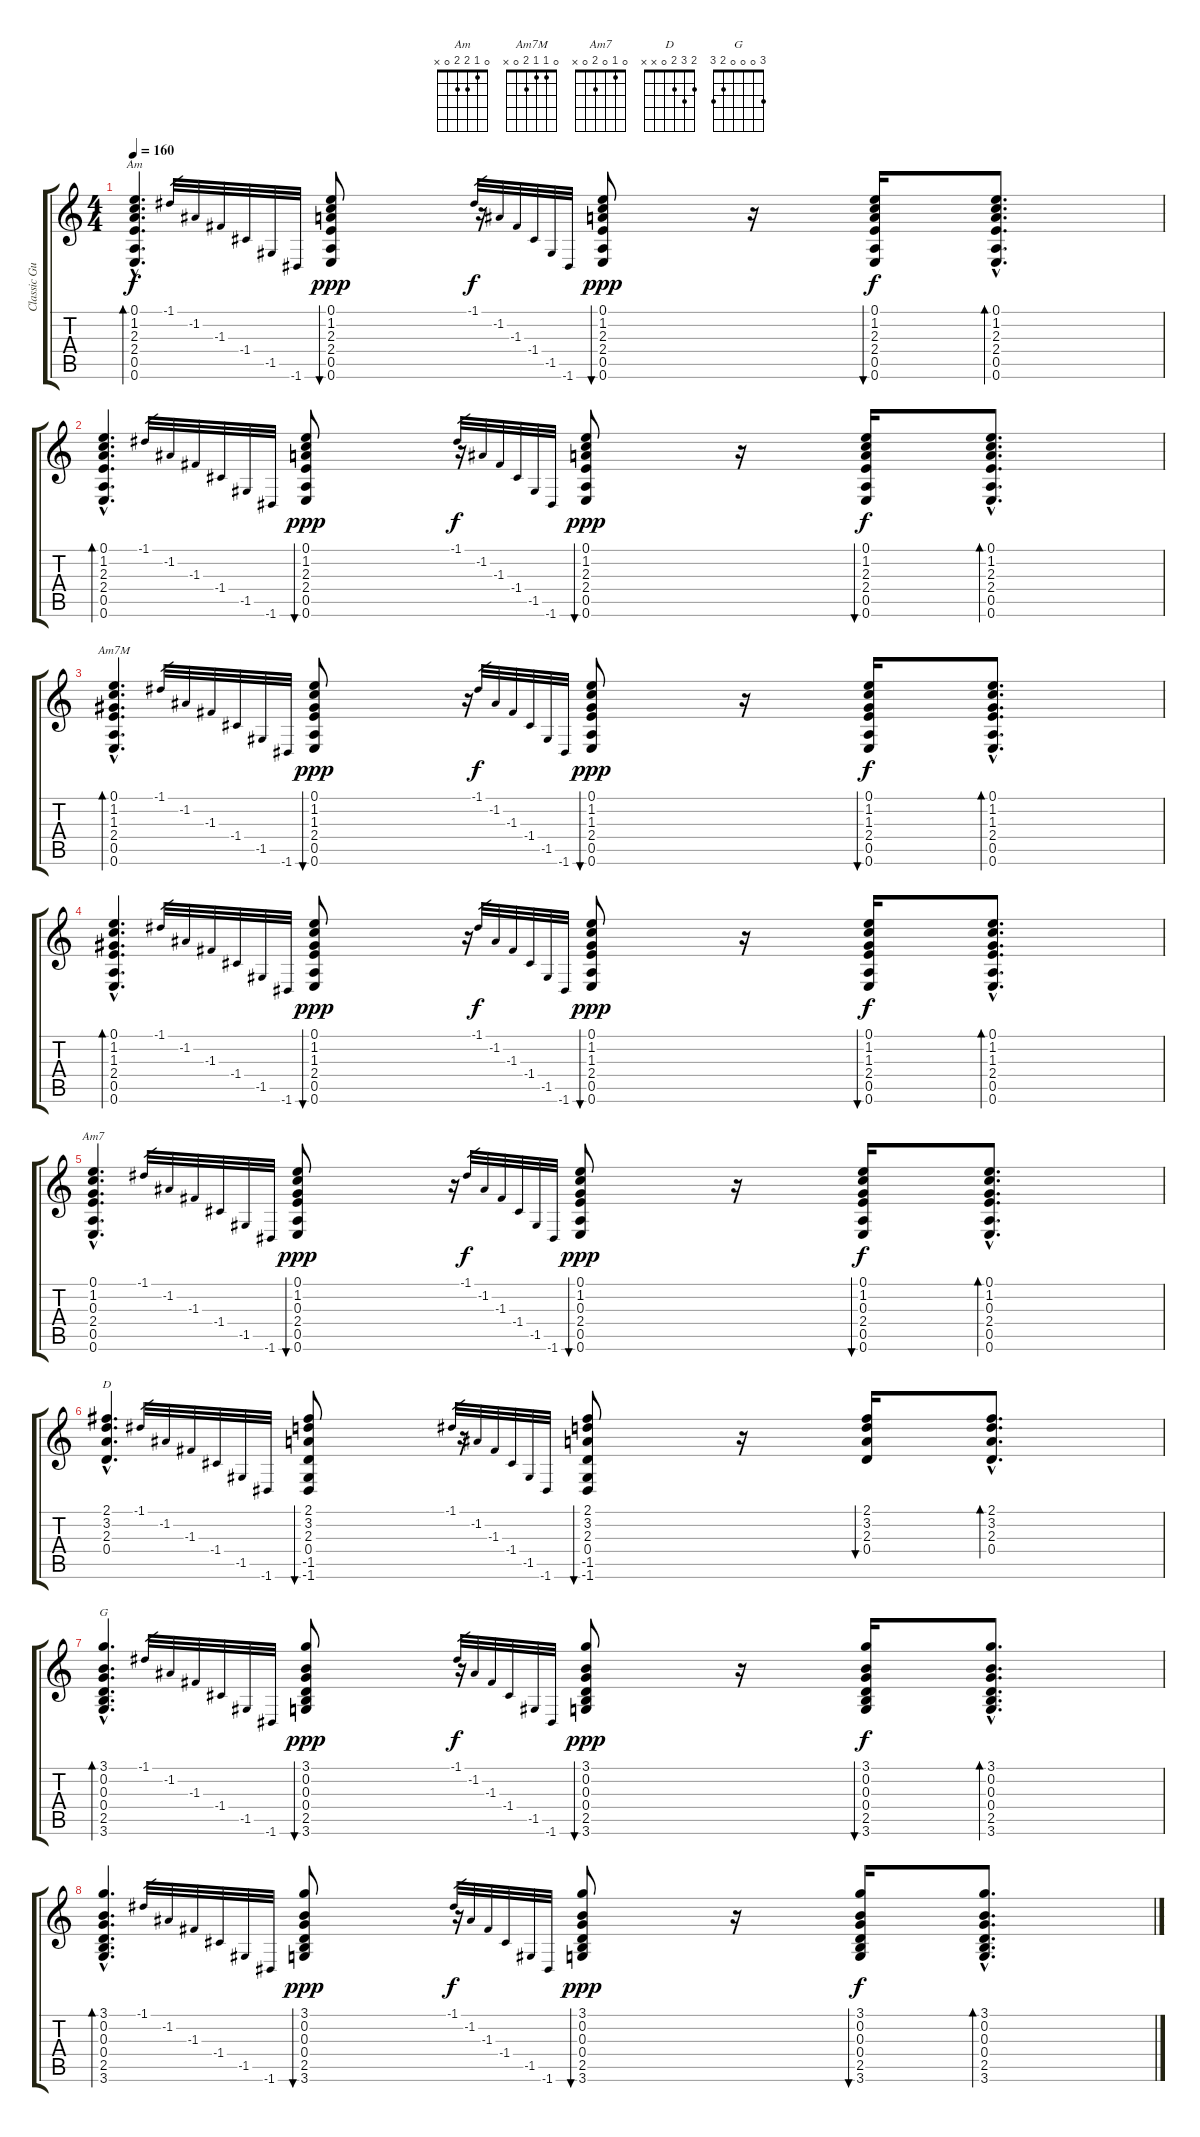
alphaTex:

\track ("Classic Guitar" "Classic Gu") {instrument acousticguitarnylon}
\staff {score tabs}
\tuning (E4 B3 G3 D3 A2 E2) {hide}
\chord ("Am" 0 1 2 2 0 x)
\chord ("Am7M" 0 1 1 2 0 x)
\chord ("Am7" 0 1 0 2 0 x)
\chord ("D" 2 3 2 0 x x)
\chord ("G" 3 0 0 0 2 3)
\ts (4 4)
\tempo 160
\clef g2
\ks c
(0.1{hac} 1.2{hac} 2.3{hac} 2.4{hac} 0.5{hac} 0.6{hac}).4{d bd 240 ch "Am" dy f} -1.1.32{gr} -1.2.32{gr} -1.3.32{gr} -1.4.32{gr} -1.5.32{gr} -1.6.32{gr} (0.1 1.2 2.3 2.4 0.5 0.6).8{bu 30 dy ppp} r.16 -1.1.32{gr dy f} -1.2.32{gr} -1.3.32{gr} -1.4.32{gr} -1.5.32{gr} -1.6.32{gr} (0.1 1.2 2.3 2.4 0.5 0.6).8{bu 30 dy ppp} r.16 (0.1 1.2 2.3 2.4 0.5 0.6).16{bu 30 dy f} (0.1{hac} 1.2{hac} 2.3{hac} 2.4{hac} 0.5{hac} 0.6{hac}).8{d bd 120} |
(0.1{hac} 1.2{hac} 2.3{hac} 2.4{hac} 0.5{hac} 0.6{hac}).4{d bd 240} -1.1.32{gr} -1.2.32{gr} -1.3.32{gr} -1.4.32{gr} -1.5.32{gr} -1.6.32{gr} (0.1 1.2 2.3 2.4 0.5 0.6).8{bu 30 dy ppp} r.16 -1.1.32{gr dy f} -1.2.32{gr} -1.3.32{gr} -1.4.32{gr} -1.5.32{gr} -1.6.32{gr} (0.1 1.2 2.3 2.4 0.5 0.6).8{bu 30 dy ppp} r.16 (0.1 1.2 2.3 2.4 0.5 0.6).16{bu 30 dy f} (0.1{hac} 1.2{hac} 2.3{hac} 2.4{hac} 0.5{hac} 0.6{hac}).8{d bd 120} |
(0.1{hac} 1.2{hac} 1.3{hac} 2.4{hac} 0.5{hac} 0.6{hac}).4{d bd 240 ch "Am7M"} -1.1.32{gr} -1.2.32{gr} -1.3.32{gr} -1.4.32{gr} -1.5.32{gr} -1.6.32{gr} (0.1 1.2 1.3 2.4 0.5 0.6).8{bu 30 dy ppp} r.16 -1.1.32{gr dy f} -1.2.32{gr} -1.3.32{gr} -1.4.32{gr} -1.5.32{gr} -1.6.32{gr} (0.1 1.2 1.3 2.4 0.5 0.6).8{bu 30 dy ppp} r.16 (0.1 1.2 1.3 2.4 0.5 0.6).16{bu 30 dy f} (0.1{hac} 1.2{hac} 1.3{hac} 2.4{hac} 0.5{hac} 0.6{hac}).8{d bd 120} |
(0.1{hac} 1.2{hac} 1.3{hac} 2.4{hac} 0.5{hac} 0.6{hac}).4{d bd 240} -1.1.32{gr} -1.2.32{gr} -1.3.32{gr} -1.4.32{gr} -1.5.32{gr} -1.6.32{gr} (0.1 1.2 1.3 2.4 0.5 0.6).8{bu 30 dy ppp} r.16 -1.1.32{gr dy f} -1.2.32{gr} -1.3.32{gr} -1.4.32{gr} -1.5.32{gr} -1.6.32{gr} (0.1 1.2 1.3 2.4 0.5 0.6).8{bu 30 dy ppp} r.16 (0.1 1.2 1.3 2.4 0.5 0.6).16{bu 30 dy f} (0.1{hac} 1.2{hac} 1.3{hac} 2.4{hac} 0.5{hac} 0.6{hac}).8{d bd 120} |
(0.1{hac} 1.2{hac} 0.3{hac} 2.4{hac} 0.5{hac} 0.6{hac}).4{d ch "Am7"} -1.1.32{gr} -1.2.32{gr} -1.3.32{gr} -1.4.32{gr} -1.5.32{gr} -1.6.32{gr} (0.1 1.2 0.3 2.4 0.5 0.6).8{bu 30 dy ppp} r.16 -1.1.32{gr dy f} -1.2.32{gr} -1.3.32{gr} -1.4.32{gr} -1.5.32{gr} -1.6.32{gr} (0.1 1.2 0.3 2.4 0.5 0.6).8{bu 30 dy ppp} r.16 (0.1 1.2 0.3 2.4 0.5 0.6).16{bu 30 dy f} (0.1{hac} 1.2{hac} 0.3{hac} 2.4{hac} 0.5{hac} 0.6{hac}).8{d bd 120} |
(2.1{hac} 3.2{hac} 2.3{hac} 0.4{hac}).4{d ch "D"} -1.1.32{gr} -1.2.32{gr} -1.3.32{gr} -1.4.32{gr} -1.5.32{gr} -1.6.32{gr} (2.1 3.2 2.3 0.4 -1.5 -1.6).8{bu 30} r.16 -1.1.32{gr} -1.2.32{gr} -1.3.32{gr} -1.4.32{gr} -1.5.32{gr} -1.6.32{gr} (2.1 3.2 2.3 0.4 -1.5 -1.6).8{bu 30} r.16 (2.1 3.2 2.3 0.4).16{bu 30} (2.1{hac} 3.2{hac} 2.3{hac} 0.4{hac}).8{d bd 120} |
(3.1{hac} 0.2{hac} 0.3{hac} 0.4{hac} 2.5{hac} 3.6{hac}).4{d bd 240 ch "G"} -1.1.32{gr} -1.2.32{gr} -1.3.32{gr} -1.4.32{gr} -1.5.32{gr} -1.6.32{gr} (3.1 0.2 0.3 0.4 2.5 3.6).8{bu 30 dy ppp} r.16 -1.1.32{gr dy f} -1.2.32{gr} -1.3.32{gr} -1.4.32{gr} -1.5.32{gr} -1.6.32{gr} (3.1 0.2 0.3 0.4 2.5 3.6).8{bu 30 dy ppp} r.16 (3.1 0.2 0.3 0.4 2.5 3.6).16{bu 30 dy f} (3.1{hac} 0.2{hac} 0.3{hac} 0.4{hac} 2.5{hac} 3.6{hac}).8{d bd 120} |
(3.1{hac} 0.2{hac} 0.3{hac} 0.4{hac} 2.5{hac} 3.6{hac}).4{d bd 240} -1.1.32{gr} -1.2.32{gr} -1.3.32{gr} -1.4.32{gr} -1.5.32{gr} -1.6.32{gr} (3.1 0.2 0.3 0.4 2.5 3.6).8{bu 30 dy ppp} r.16 -1.1.32{gr dy f} -1.2.32{gr} -1.3.32{gr} -1.4.32{gr} -1.5.32{gr} -1.6.32{gr} (3.1 0.2 0.3 0.4 2.5 3.6).8{bu 30 dy ppp} r.16 (3.1 0.2 0.3 0.4 2.5 3.6).16{bu 30 dy f} (3.1{hac} 0.2{hac} 0.3{hac} 0.4{hac} 2.5{hac} 3.6{hac}).8{d bd 120}
